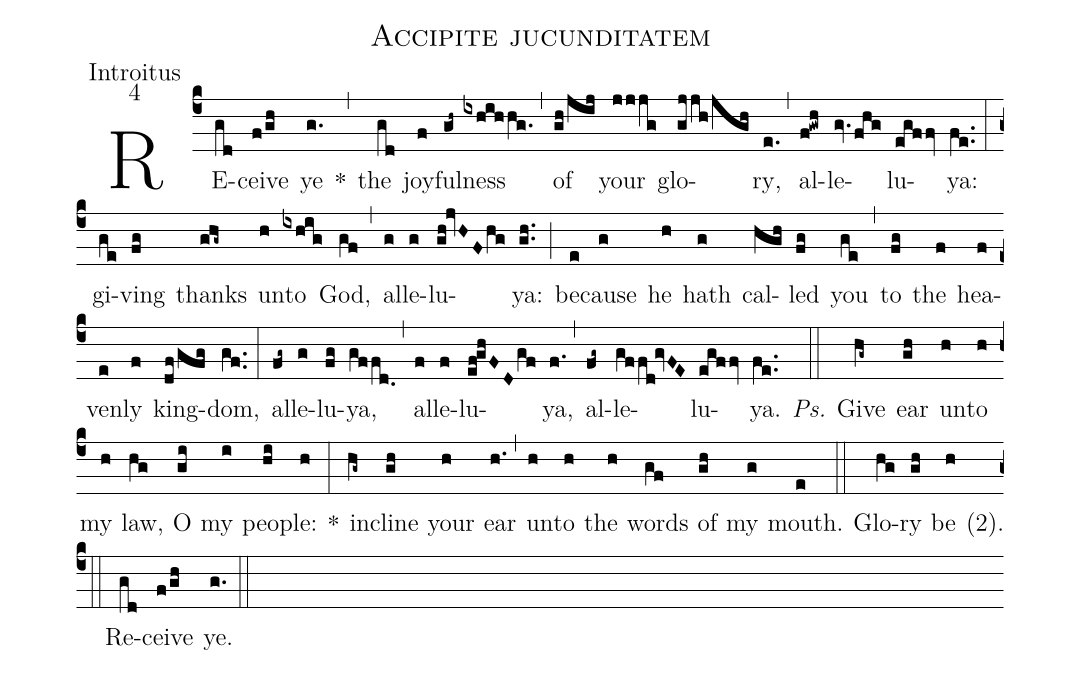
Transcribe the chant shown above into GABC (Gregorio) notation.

name:Accipite jucunditatem;
office-part:Introitus;
mode:4;
%%
(c4) RE(gd)ceive(f/gh) ye(g.) *(,) the(gd) joy(f)ful(gh~)ness(ixhihhg.) (,) of(gh/jij) your(jjjg) glo(gjjh/jgh)ry,(e.) (,) al(f!gwh)le(gv./fhg)lu(egffv)ya:(fe..) (:) gi(ge)ving(fg) thanks(ghg~) un(h)to(ixhig) God,(gf) (,) al(g)le(g)lu(gh!jvHF/hg)ya:(gh..) (;) be(e)cause(g) he(h) hath(g) cal(hgh)led(fg) you(ge) (,) to(fg) the(f) hea(f)ven(e)ly(f) king(df/gfg)dom,(gf..) (:) al(fg~)le(g)lu(fg)ya,(gffd.0) (,) al(f)le(f)lu(ef!ghFD/gf)ya,(f.) (,) al(fg~)le(gffd!gvFE)lu(egffv)ya.(fe..) <i>Ps.</i>(::) Give(hg~) ear(gh) un(h)to(h) my(h) law,(hg) O(gi) my(i) peo(hi)ple:(h) *(:) in(hg~)cline(gh) your(h) ear(h.) (,) un(h)to(h) the(h) words(gf) of(gh) my(g) mouth.(e) (::) Glo(hg)ry(gh) be(h) <v>(</v>2<v>)</v>.() (::) Re(gd)ceive(f/gh) ye.(g.) (::)
